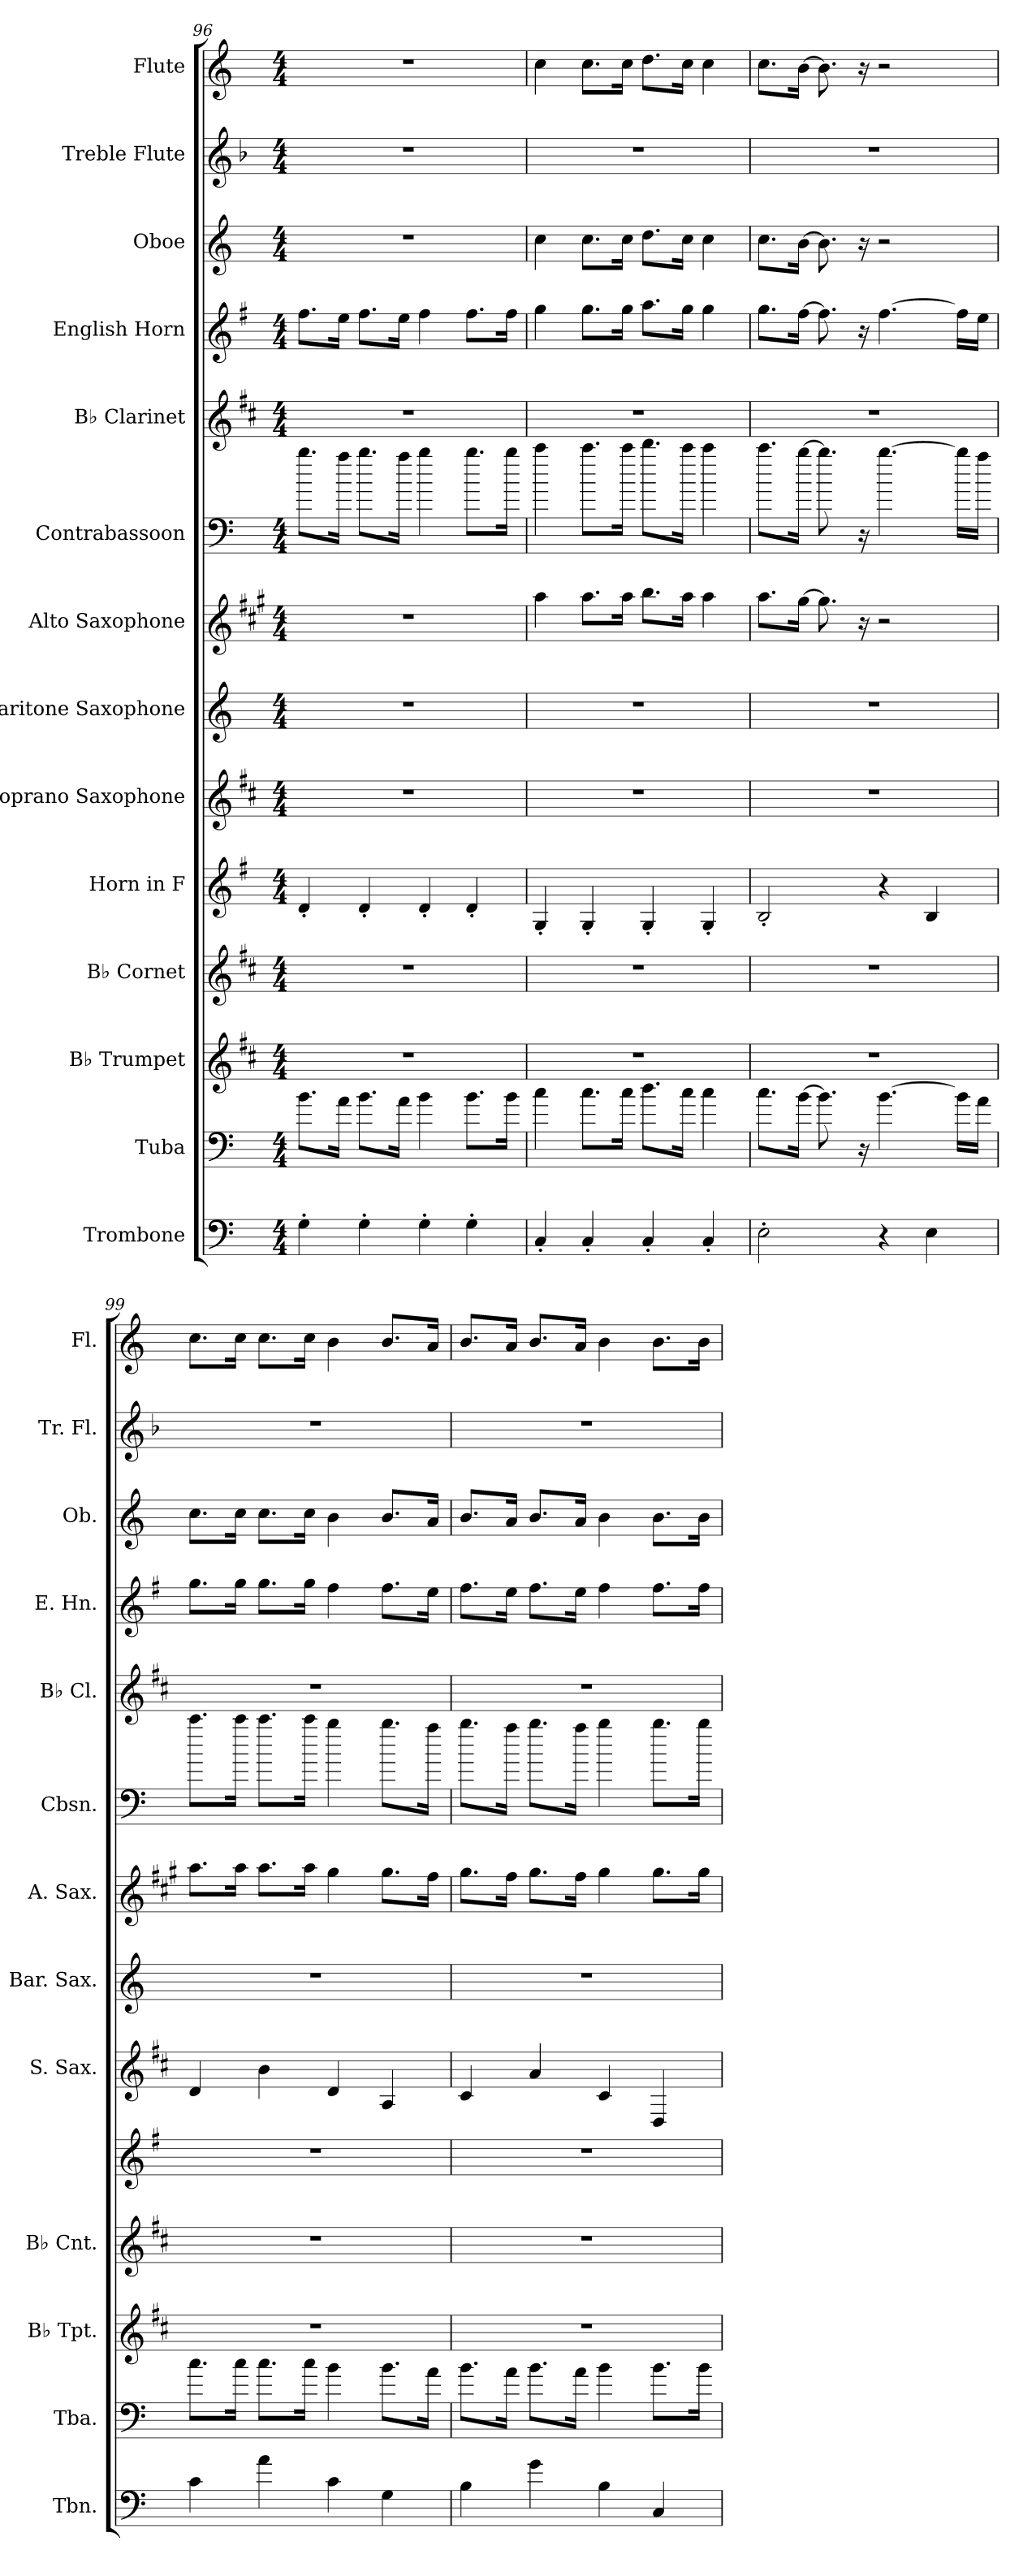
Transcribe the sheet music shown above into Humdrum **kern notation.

**kern	**kern	**kern	**kern	**kern	**kern	**kern	**kern	**kern	**kern	**kern	**kern	**kern	**kern
*part14	*part13	*part12	*part11	*part10	*part9	*part8	*part7	*part6	*part5	*part4	*part3	*part2	*part1
*staff14	*staff13	*staff12	*staff11	*staff10	*staff9	*staff8	*staff7	*staff6	*staff5	*staff4	*staff3	*staff2	*staff1
*I"Trombone	*I"Tuba	*I"B♭ Trumpet	*I"B♭ Cornet	*I"Horn in F	*I"Soprano Saxophone	*I"Baritone Saxophone	*I"Alto Saxophone	*I"Contrabassoon	*I"B♭ Clarinet	*I"English Horn	*I"Oboe	*I"Treble Flute	*I"Flute
*I'Tbn.	*I'Tba.	*I'B♭ Tpt.	*I'B♭ Cnt.	*	*I'S. Sax.	*I'Bar. Sax.	*I'A. Sax.	*I'Cbsn.	*I'B♭ Cl.	*I'E. Hn.	*I'Ob.	*I'Tr. Fl.	*I'Fl.
*clefF4	*clefF4	*clefG2	*clefG2	*clefG2	*clefG2	*clefG2	*clefG2	*clefF4	*clefG2	*clefG2	*clefG2	*clefG2	*clefG2
*	*	*ITrd1c2	*ITrd1c2	*ITrd4c7	*ITrd1c2	*ITrd12c21	*ITrd5c9	*ITrd7c12	*ITrd1c2	*ITrd4c7	*	*ITrd-4c-7	*
*k[]	*k[]	*k[]	*k[]	*k[]	*k[]	*k[]	*k[]	*k[]	*k[]	*k[]	*k[]	*k[]	*k[]
*M4/4	*M4/4	*M4/4	*M4/4	*M4/4	*M4/4	*M4/4	*M4/4	*M4/4	*M4/4	*M4/4	*M4/4	*M4/4	*M4/4
=96	=96	=96	=96	=96	=96	=96	=96	=96	=96	=96	=96	=96	=96
4G'\	8.b\L	1r	1r	4G'/	1r	1r	1r	8.b\L	1r	8.b\L	1r	1r	1r
.	16a\Jk	.	.	.	.	.	.	16a\Jk	.	16a\Jk	.	.	.
4G'\	8.b\L	.	.	4G'/	.	.	.	8.b\L	.	8.b\L	.	.	.
.	16a\Jk	.	.	.	.	.	.	16a\Jk	.	16a\Jk	.	.	.
4G'\	4b\	.	.	4G'/	.	.	.	4b\	.	4b\	.	.	.
4G'\	8.b\L	.	.	4G'/	.	.	.	8.b\L	.	8.b\L	.	.	.
.	16b\Jk	.	.	.	.	.	.	16b\Jk	.	16b\Jk	.	.	.
!!LO:PB:g=z
=97	=97	=97	=97	=97	=97	=97	=97	=97	=97	=97	=97	=97	=97
4C'/	4cc\	1r	1r	4C'/	1r	1r	4cc\	4cc\	1r	4cc\	4cc\	1r	4cc\
4C'/	8.cc\L	.	.	4C'/	.	.	8.cc\L	8.cc\L	.	8.cc\L	8.cc\L	.	8.cc\L
.	16cc\Jk	.	.	.	.	.	16cc\Jk	16cc\Jk	.	16cc\Jk	16cc\Jk	.	16cc\Jk
4C'/	8.dd\L	.	.	4C'/	.	.	8.dd\L	8.dd\L	.	8.dd\L	8.dd\L	.	8.dd\L
.	16cc\Jk	.	.	.	.	.	16cc\Jk	16cc\Jk	.	16cc\Jk	16cc\Jk	.	16cc\Jk
4C'/	4cc\	.	.	4C'/	.	.	4cc\	4cc\	.	4cc\	4cc\	.	4cc\
=98	=98	=98	=98	=98	=98	=98	=98	=98	=98	=98	=98	=98	=98
2E'\	8.cc\L	1r	1r	2E'/	1r	1r	8.cc\L	8.cc\L	1r	8.cc\L	8.cc\L	1r	8.cc\L
.	[16b\Jk	.	.	.	.	.	[16b\Jk	[16b\Jk	.	[16b\Jk	[16b\Jk	.	[16b\Jk
.	8.b\]	.	.	.	.	.	8.b\]	8.b\]	.	8.b\]	8.b\]	.	8.b\]
.	16r	.	.	.	.	.	16r	16r	.	16r	16r	.	16r
4r	[4.b\	.	.	4r	.	.	2r	[4.b\	.	[4.b\	2r	.	2r
4E\	.	.	.	4E/	.	.	.	.	.	.	.	.	.
.	16b\LL]	.	.	.	.	.	.	16b\LL]	.	16b\LL]	.	.	.
.	16a\JJ	.	.	.	.	.	.	16a\JJ	.	16a\JJ	.	.	.
=99	=99	=99	=99	=99	=99	=99	=99	=99	=99	=99	=99	=99	=99
4c\	8.cc\L	1r	1r	1r	4c/	1r	8.cc\L	8.cc\L	1r	8.cc\L	8.cc\L	1r	8.cc\L
.	16cc\Jk	.	.	.	.	.	16cc\Jk	16cc\Jk	.	16cc\Jk	16cc\Jk	.	16cc\Jk
4a\	8.cc\L	.	.	.	4a\	.	8.cc\L	8.cc\L	.	8.cc\L	8.cc\L	.	8.cc\L
.	16cc\Jk	.	.	.	.	.	16cc\Jk	16cc\Jk	.	16cc\Jk	16cc\Jk	.	16cc\Jk
4c\	4b\	.	.	.	4c/	.	4b\	4b\	.	4b\	4b\	.	4b\
4G\	8.b\L	.	.	.	4G/	.	8.b\L	8.b\L	.	8.b\L	8.b/L	.	8.b/L
.	16a\Jk	.	.	.	.	.	16a\Jk	16a\Jk	.	16a\Jk	16a/Jk	.	16a/Jk
!!LO:PB:g=z
=100	=100	=100	=100	=100	=100	=100	=100	=100	=100	=100	=100	=100	=100
4B\	8.b\L	1r	1r	1r	4B/	1r	8.b\L	8.b\L	1r	8.b\L	8.b/L	1r	8.b/L
.	16a\Jk	.	.	.	.	.	16a\Jk	16a\Jk	.	16a\Jk	16a/Jk	.	16a/Jk
4g\	8.b\L	.	.	.	4g/	.	8.b\L	8.b\L	.	8.b\L	8.b/L	.	8.b/L
.	16a\Jk	.	.	.	.	.	16a\Jk	16a\Jk	.	16a\Jk	16a/Jk	.	16a/Jk
4B\	4b\	.	.	.	4B/	.	4b\	4b\	.	4b\	4b\	.	4b\
4C/	8.b\L	.	.	.	4C/	.	8.b\L	8.b\L	.	8.b\L	8.b\L	.	8.b\L
.	16b\Jk	.	.	.	.	.	16b\Jk	16b\Jk	.	16b\Jk	16b\Jk	.	16b\Jk
=	=	=	=	=	=	=	=	=	=	=	=	=	=
*-	*-	*-	*-	*-	*-	*-	*-	*-	*-	*-	*-	*-	*-
